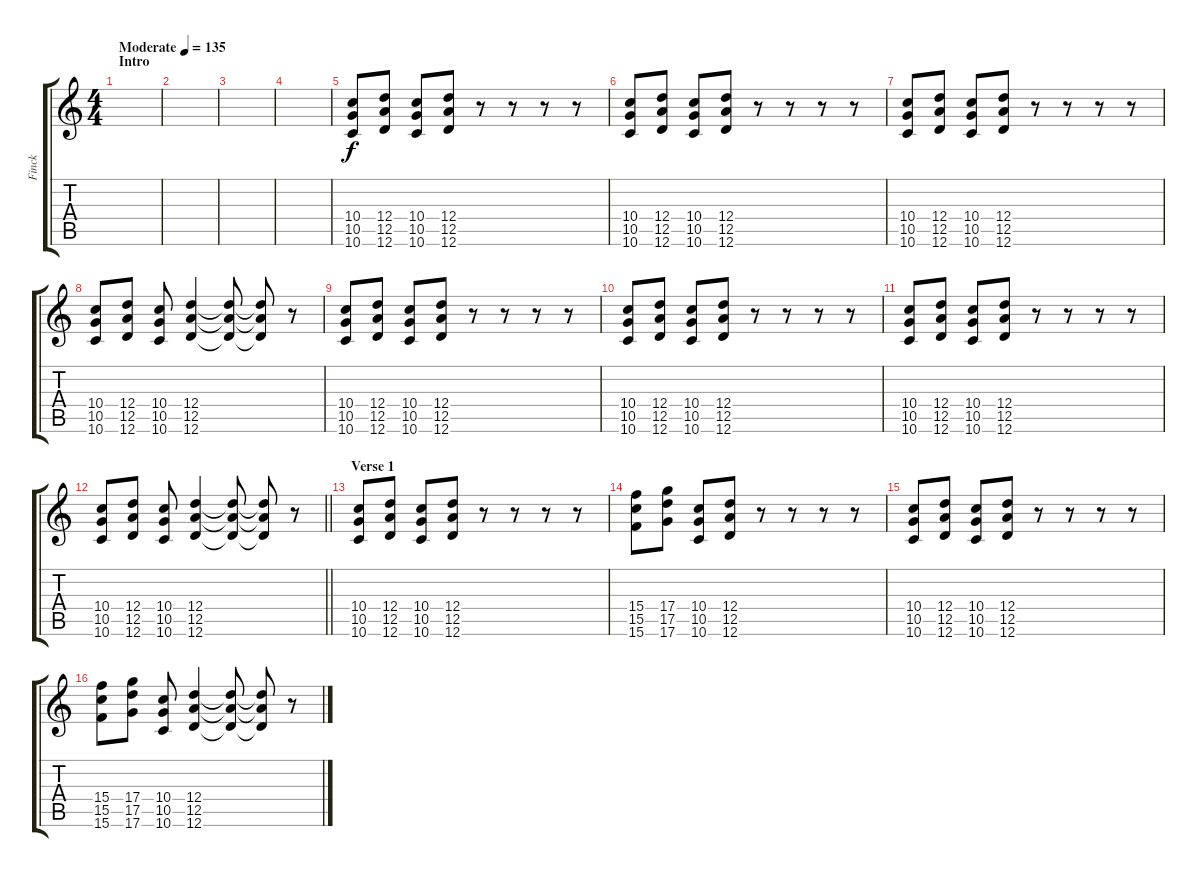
\track ("Finck" "Finck") {instrument distortionguitar}
\staff {score tabs}
\tuning (E4 B3 G3 D3 A2 D2) {hide}
\ts (4 4)
\section ("" "Intro")
\tempo (135 "Moderate")
\clef g2
\ks c
|
|
|
|
(10.4 10.5 10.6).8 (12.4 12.5 12.6).8 (10.4 10.5 10.6).8 (12.4 12.5 12.6).8 r.8 r.8 r.8 r.8 |
(10.4 10.5 10.6).8 (12.4 12.5 12.6).8 (10.4 10.5 10.6).8 (12.4 12.5 12.6).8 r.8 r.8 r.8 r.8 |
(10.4 10.5 10.6).8 (12.4 12.5 12.6).8 (10.4 10.5 10.6).8 (12.4 12.5 12.6).8 r.8 r.8 r.8 r.8 |
(10.4 10.5 10.6).8 (12.4 12.5 12.6).8 (10.4 10.5 10.6).8 (12.4 12.5 12.6).4 (12.4{t} 12.5{t} 12.6{t}).8 (12.4{t} 12.5{t} 12.6{t}).8 r.8 |
(10.4 10.5 10.6).8 (12.4 12.5 12.6).8 (10.4 10.5 10.6).8 (12.4 12.5 12.6).8 r.8 r.8 r.8 r.8 |
(10.4 10.5 10.6).8 (12.4 12.5 12.6).8 (10.4 10.5 10.6).8 (12.4 12.5 12.6).8 r.8 r.8 r.8 r.8 |
(10.4 10.5 10.6).8 (12.4 12.5 12.6).8 (10.4 10.5 10.6).8 (12.4 12.5 12.6).8 r.8 r.8 r.8 r.8 |
\barLineRight lightlight
(10.4 10.5 10.6).8 (12.4 12.5 12.6).8 (10.4 10.5 10.6).8 (12.4 12.5 12.6).4 (12.4{t} 12.5{t} 12.6{t}).8 (12.4{t} 12.5{t} 12.6{t}).8 r.8 |
\section ("" "Verse 1")
(10.4 10.5 10.6).8 (12.4 12.5 12.6).8 (10.4 10.5 10.6).8 (12.4 12.5 12.6).8 r.8 r.8 r.8 r.8 |
(15.4 15.5 15.6).8 (17.4 17.5 17.6).8 (10.4 10.5 10.6).8 (12.4 12.5 12.6).8 r.8 r.8 r.8 r.8 |
(10.4 10.5 10.6).8 (12.4 12.5 12.6).8 (10.4 10.5 10.6).8 (12.4 12.5 12.6).8 r.8 r.8 r.8 r.8 |
(15.4 15.5 15.6).8 (17.4 17.5 17.6).8 (10.4 10.5 10.6).8 (12.4 12.5 12.6).4 (12.4{t} 12.5{t} 12.6{t}).8 (12.4{t} 12.5{t} 12.6{t}).8 r.8
